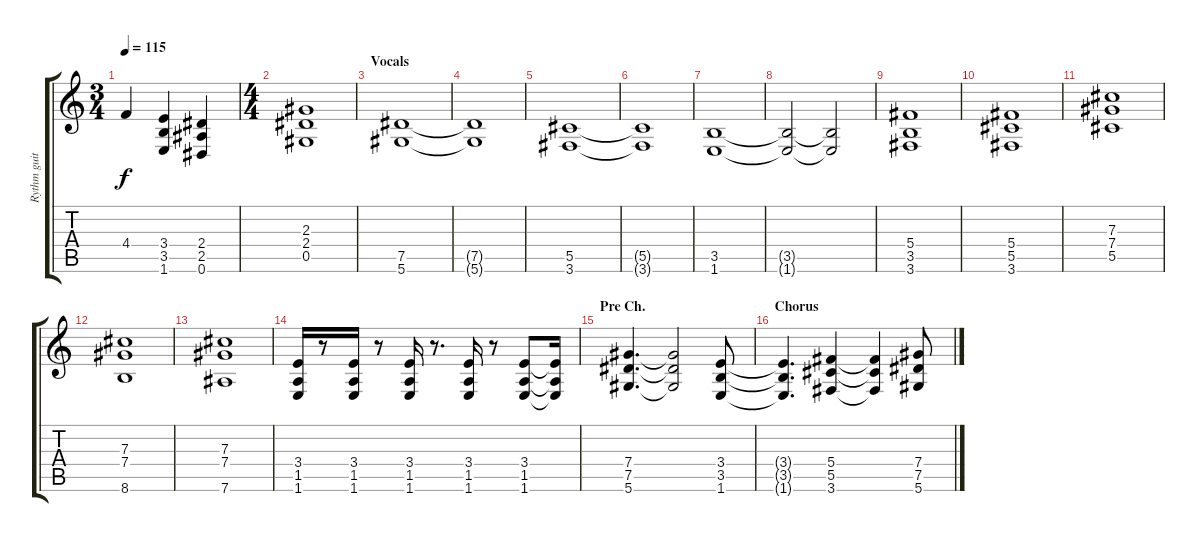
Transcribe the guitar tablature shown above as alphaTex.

\track ("Rythm guitar" "Rythm guit") {instrument overdrivenguitar}
\staff {score tabs}
\tuning (Eb4 Bb3 Gb3 Db3 Ab2 Eb2) {hide}
\ts (3 4)
\tempo 115
\clef g2
\ks c
4.4{t}.4{dy f} (3.4 3.5 1.6).4 (2.4 2.5 0.6).4 |
\ts (4 4)
(2.3 2.4 0.5).1 |
\section ("" "Vocals")
(7.5 5.6).1 |
(7.5{t} 5.6{t}).1 |
(5.5 3.6).1 |
(5.5{t} 3.6{t}).1 |
(3.5 1.6).1 |
(3.5{t} 1.6{t}).2 (3.5{t} 1.6{t}).2 |
(5.4 3.5 3.6).1 |
(5.4 5.5 3.6).1 |
(7.3 7.4 5.5).1 |
(7.3 7.4 8.6).1 |
(7.3 7.4 7.6).1 |
(3.4 1.5 1.6).16 r.8 (3.4 1.5 1.6).16 r.8 (3.4 1.5 1.6).16 r.8{d} (3.4 1.5 1.6).16 r.8 (3.4 1.5 1.6).8 (3.4{t} 1.5{t} 1.6{t}).16 |
\section ("" "Pre Ch.")
(7.4 7.5 5.6).4{d} (7.4{t} 7.5{t} 5.6{t}).2 (3.4 3.5 1.6).8 |
\section ("" "Chorus")
(3.4{t} 3.5{t} 1.6{t}).4{d} (5.4 5.5 3.6).4 (5.4{t} 5.5{t} 3.6{t}).4 (7.4 7.5 5.6).8
